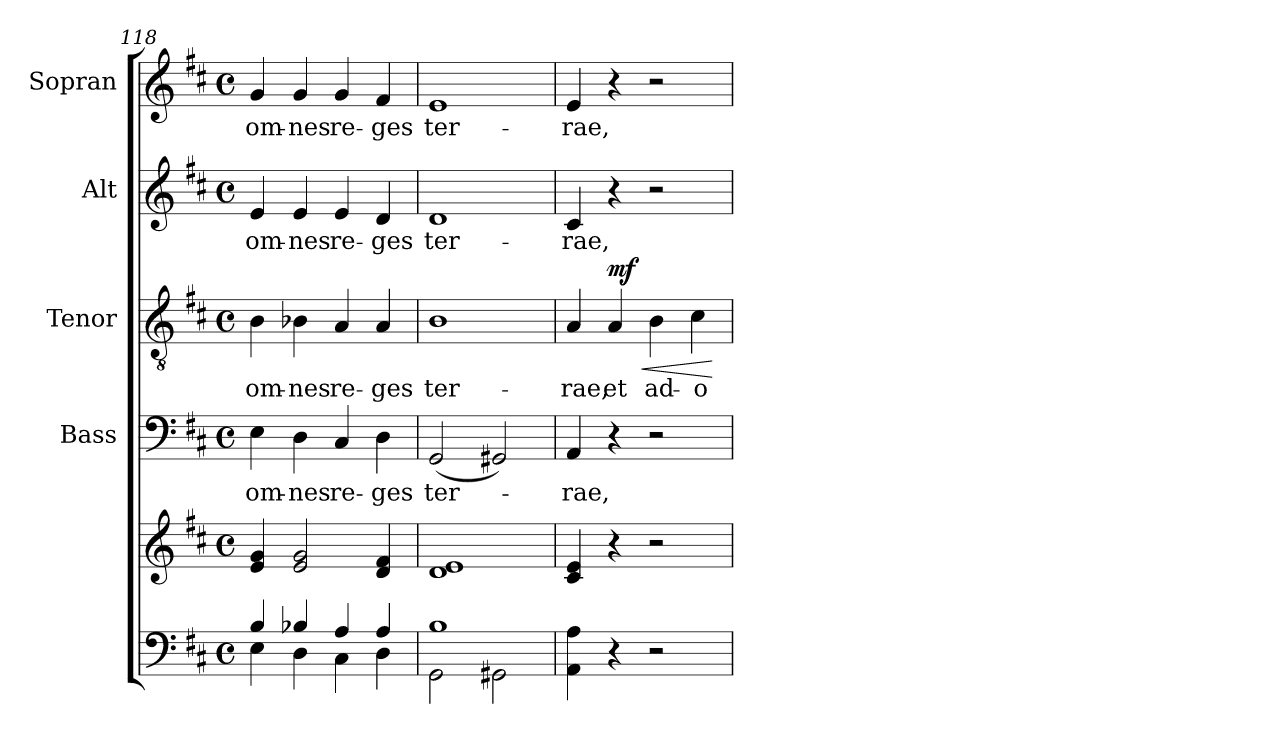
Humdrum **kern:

**kern	**kern	**kern	**text	**kern	**text	**dynam	**kern	**text	**kern	**text
*part5	*part5	*part4	*part4	*part3	*part3	*part3	*part2	*part2	*part1	*part1
*staff6	*staff5	*staff4	*staff4	*staff3	*staff3	*staff3	*staff2	*staff2	*staff1	*staff1
*	*	*I"Bass	*	*I"Tenor	*	*	*I"Alt	*	*I"Sopran	*
*	*	*I'B.	*	*I'T.	*	*	*I'A.	*	*I'S.	*
*clefF4	*clefG2	*clefF4	*	*clefGv2	*	*	*clefG2	*	*clefG2	*
*k[f#c#]	*k[f#c#]	*k[f#c#]	*	*k[f#c#]	*	*	*k[f#c#]	*	*k[f#c#]	*
*D:	*D:	*D:	*	*D:	*	*	*D:	*	*D:	*
*M4/4	*M4/4	*M4/4	*	*M4/4	*	*	*M4/4	*	*M4/4	*
*met(c)	*met(c)	*met(c)	*	*met(c)	*	*	*met(c)	*	*met(c)	*
=118	=118	=118	=118	=118	=118	=118	=118	=118	=118	=118
*^	*	*	*	*	*	*	*	*	*	*
!	!	!	!	!LO:LY:b	!	!LO:LY:b	!	!	!LO:LY:b	!	!LO:LY:b
4B/	4E\	4e/ 4g/	4E\	om-	4B\	om-	.	4e/	om-	4g/	om-
!	!	!	!	!LO:LY:b	!	!LO:LY:b	!	!	!LO:LY:b	!	!LO:LY:b
4B-X/	4D\	2e/ 2g/	4D\	-nes	4B-X\	-nes	.	4e/	-nes	4g/	-nes
!	!	!	!	!LO:LY:b	!	!LO:LY:b	!	!	!LO:LY:b	!	!LO:LY:b
4A/	4C#\	.	4C#/	re-	4A/	re-	.	4e/	re-	4g/	re-
!	!	!	!	!LO:LY:b	!	!LO:LY:b	!	!	!LO:LY:b	!	!LO:LY:b
4A/	4D\	4d/ 4f#/	4D\	-ges	4A/	-ges	.	4d/	-ges	4f#/	-ges
=119	=119	=119	=119	=119	=119	=119	=119	=119	=119	=119	=119
!	!	!	!	!LO:LY:b	!	!LO:LY:b	!	!	!LO:LY:b	!	!LO:LY:b
1B	2GG\	1d 1e	(<2GG/	ter-	1B	ter-	.	1d	ter-	1e	ter-
.	2GG#X\	.	2GG#X/)	.	.	.	.	.	.	.	.
=120	=120	=120	=120	=120	=120	=120	=120	=120	=120	=120	=120
!	!	!	!	!LO:LY:b	!	!LO:LY:b	!	!	!LO:LY:b	!	!LO:LY:b
*v	*v	*	*	*	*	*	*	*	*	*	*
4AA\ 4A\	4c#/ 4e/	4AA/	-rae,	4A/	-rae,	.	4c#/	-rae,	4e/	-rae,
!	!	!	!	!	!LO:LY:b	!LO:HP:b	!	!	!	!
!	!	!	!	!	!	!LO:DY:n=1:a	!	!	!	!
4r	4r	4r	.	4A/	et	< mf	4r	.	4r	.
!	!	!	!	!	!LO:LY:b	!	!	!	!	!
2r	2r	2r	.	4B\	ad-	.	2r	.	2r	.
!	!	!	!	!	!LO:LY:b	!	!	!	!	!
.	.	.	.	4c#\	-o-	.	.	.	.	.
.	.	.	.	.	.	[	.	.	.	.
=	=	=	=	=	=	=	=	=	=	=
*-	*-	*-	*-	*-	*-	*-	*-	*-	*-	*-
